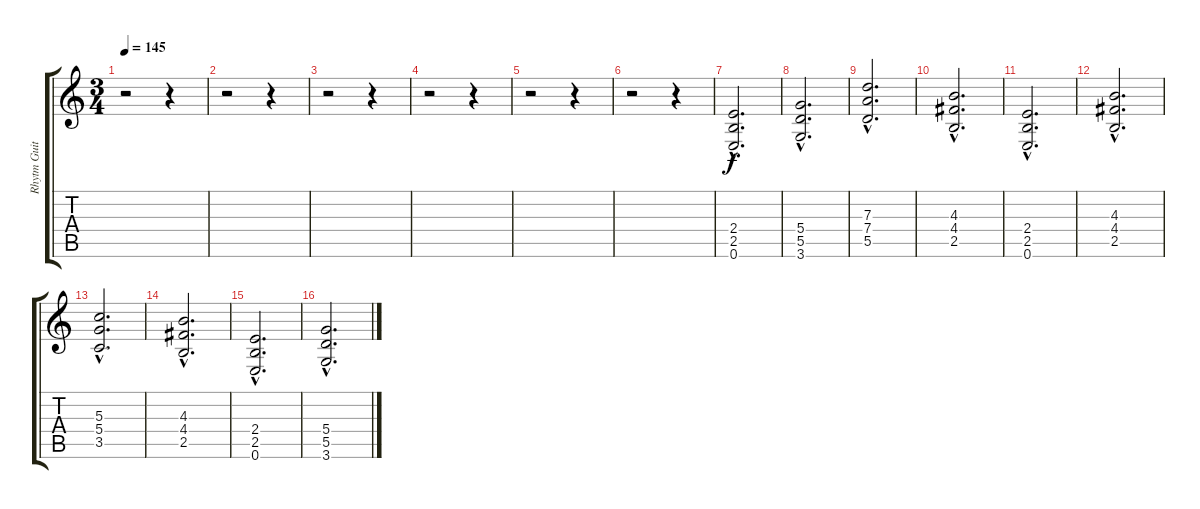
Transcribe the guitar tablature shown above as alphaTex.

\track ("Rhytm Guitar" "Rhytm Guit") {instrument distortionguitar}
\staff {score tabs}
\tuning (E4 B3 G3 D3 A2 E2) {hide}
\ts (3 4)
\tempo 145
\clef g2
\ks c
r.2{dy f} r.4 |
r.2 r.4 |
r.2 r.4 |
r.2 r.4 |
r.2 r.4 |
r.2 r.4 |
(2.4{hac} 2.5{hac} 0.6{hac}).2{d volume 13} |
(5.4{hac} 5.5{hac} 3.6{hac}).2{d} |
(7.3{hac} 7.4{hac} 5.5{hac}).2{d} |
(4.3{hac} 4.4{hac} 2.5{hac}).2{d} |
(2.4{hac} 2.5{hac} 0.6{hac}).2{d} |
(4.3{hac} 4.4{hac} 2.5{hac}).2{d} |
(5.3{hac} 5.4{hac} 3.5{hac}).2{d} |
(4.3{hac} 4.4{hac} 2.5{hac}).2{d} |
(2.4{hac} 2.5{hac} 0.6{hac}).2{d} |
(5.4{hac} 5.5{hac} 3.6{hac}).2{d}
